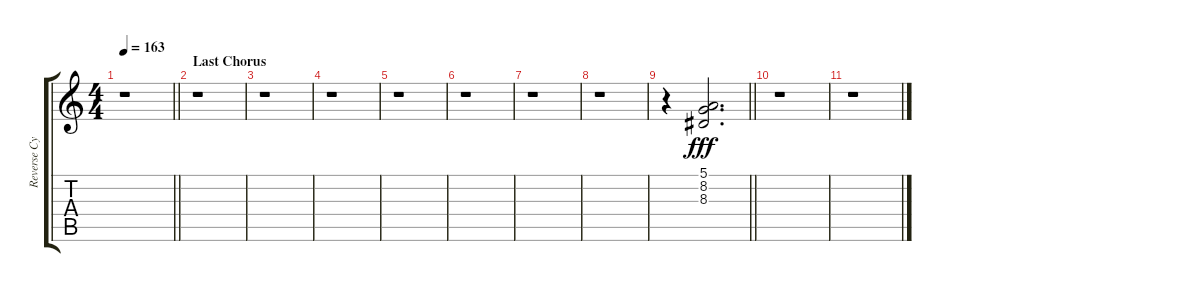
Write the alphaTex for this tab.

\track ("Reverse Cymbal" "Reverse Cy") {instrument reversecymbal}
\staff {score tabs}
\tuning (E4 B3 G3 D3 A2 E2) {hide}
\ts (4 4)
\tempo 163
\clef g2
\barLineRight lightlight
\ks c
r.1{dy ff} |
\section ("" "Last Chorus")
r.1 |
r.1 |
r.1 |
r.1 |
r.1 |
r.1 |
r.1 |
\barLineRight lightlight
r.4 (5.1 8.2 8.3).2{d dy fff} |
r.1 |
r.1
